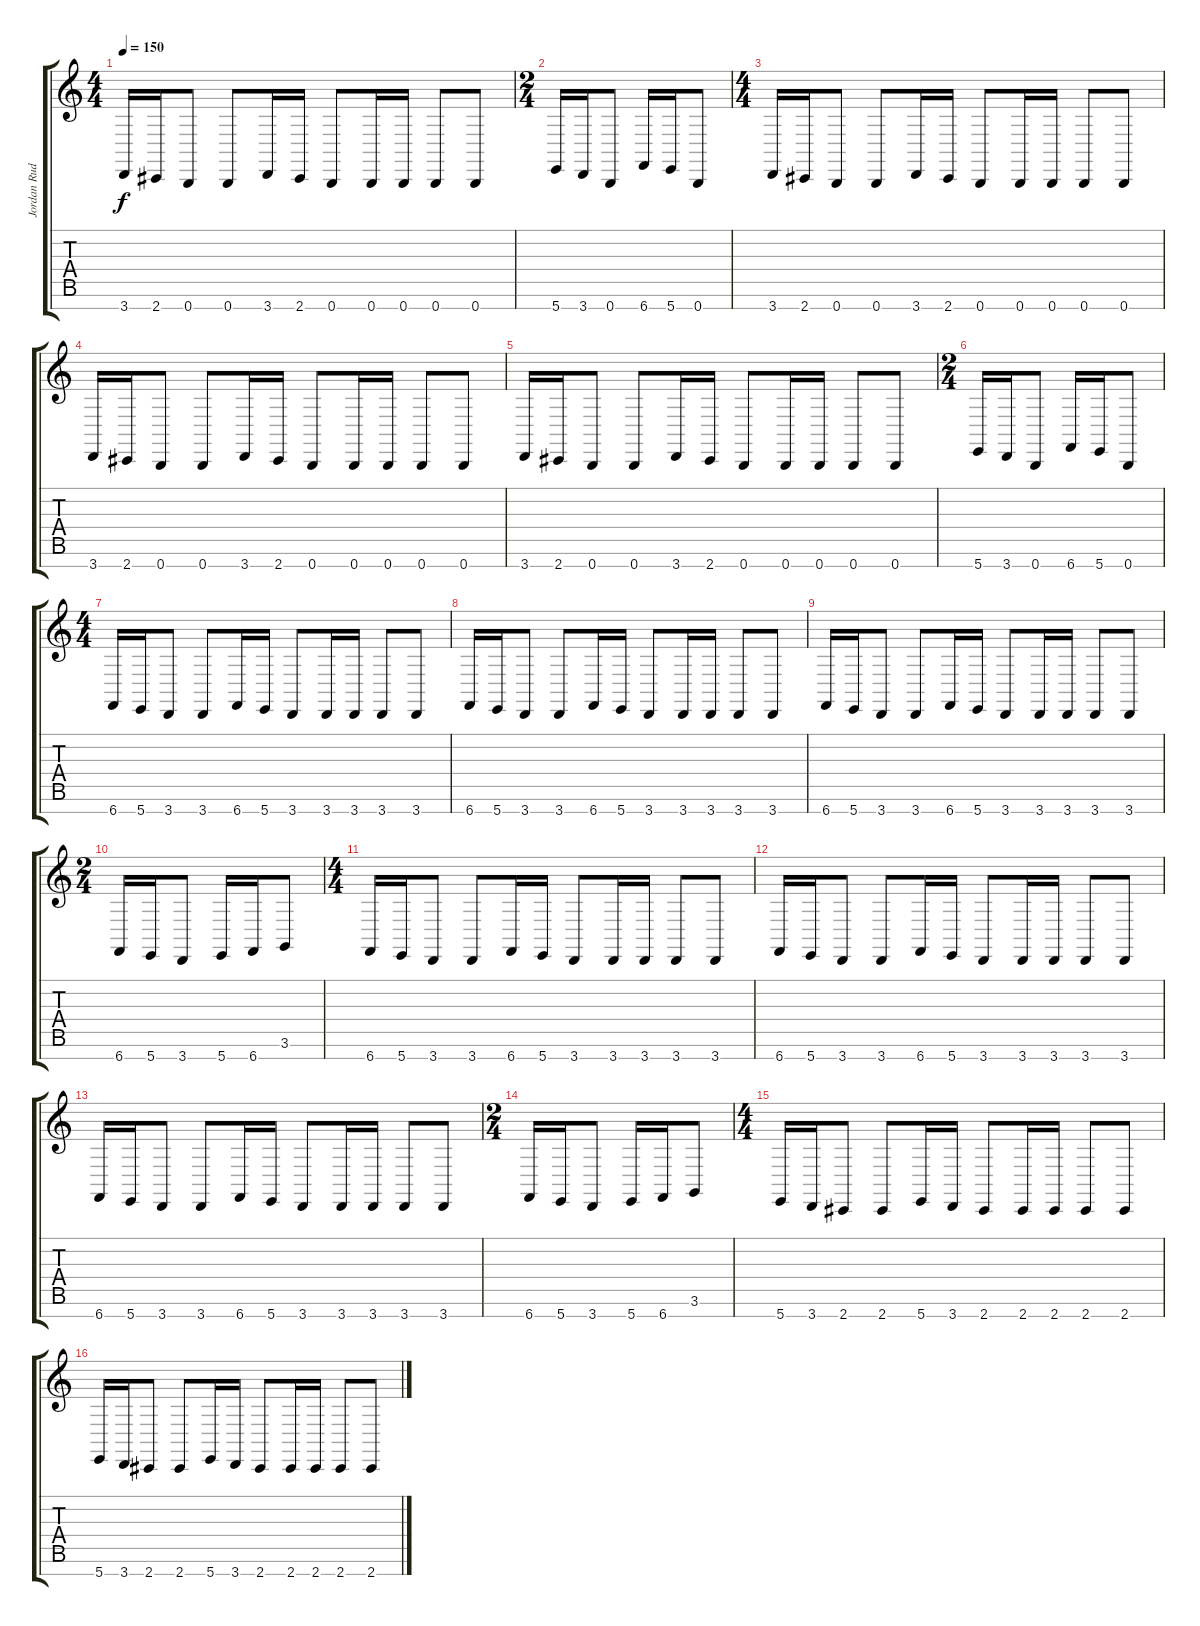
\track ("Jordan Rudess Synth Strings" "Jordan Rud") {instrument synthstrings1}
\staff {score tabs}
\tuning (E4 B3 G3 D3 A2 E2 B1) {hide}
\ts (4 4)
\tempo 150
\clef g2
\ks c
3.7.16{dy f} 2.7.16 0.7.8 0.7.8 3.7.16 2.7.16 0.7.8 0.7.16 0.7.16 0.7.8 0.7.8 |
\ts (2 4)
5.7.16 3.7.16 0.7.8 6.7.16 5.7.16 0.7.8 |
\ts (4 4)
3.7.16 2.7.16 0.7.8 0.7.8 3.7.16 2.7.16 0.7.8 0.7.16 0.7.16 0.7.8 0.7.8 |
3.7.16 2.7.16 0.7.8 0.7.8 3.7.16 2.7.16 0.7.8 0.7.16 0.7.16 0.7.8 0.7.8 |
3.7.16 2.7.16 0.7.8 0.7.8 3.7.16 2.7.16 0.7.8 0.7.16 0.7.16 0.7.8 0.7.8 |
\ts (2 4)
5.7.16 3.7.16 0.7.8 6.7.16 5.7.16 0.7.8 |
\ts (4 4)
6.7.16 5.7.16 3.7.8 3.7.8 6.7.16 5.7.16 3.7.8 3.7.16 3.7.16 3.7.8 3.7.8 |
6.7.16 5.7.16 3.7.8 3.7.8 6.7.16 5.7.16 3.7.8 3.7.16 3.7.16 3.7.8 3.7.8 |
6.7.16 5.7.16 3.7.8 3.7.8 6.7.16 5.7.16 3.7.8 3.7.16 3.7.16 3.7.8 3.7.8 |
\ts (2 4)
6.7.16 5.7.16 3.7.8 5.7.16 6.7.16 3.6.8 |
\ts (4 4)
6.7.16 5.7.16 3.7.8 3.7.8 6.7.16 5.7.16 3.7.8 3.7.16 3.7.16 3.7.8 3.7.8 |
6.7.16 5.7.16 3.7.8 3.7.8 6.7.16 5.7.16 3.7.8 3.7.16 3.7.16 3.7.8 3.7.8 |
6.7.16 5.7.16 3.7.8 3.7.8 6.7.16 5.7.16 3.7.8 3.7.16 3.7.16 3.7.8 3.7.8 |
\ts (2 4)
6.7.16 5.7.16 3.7.8 5.7.16 6.7.16 3.6.8 |
\ts (4 4)
5.7.16 3.7.16 2.7.8 2.7.8 5.7.16 3.7.16 2.7.8 2.7.16 2.7.16 2.7.8 2.7.8 |
5.7.16 3.7.16 2.7.8 2.7.8 5.7.16 3.7.16 2.7.8 2.7.16 2.7.16 2.7.8 2.7.8
